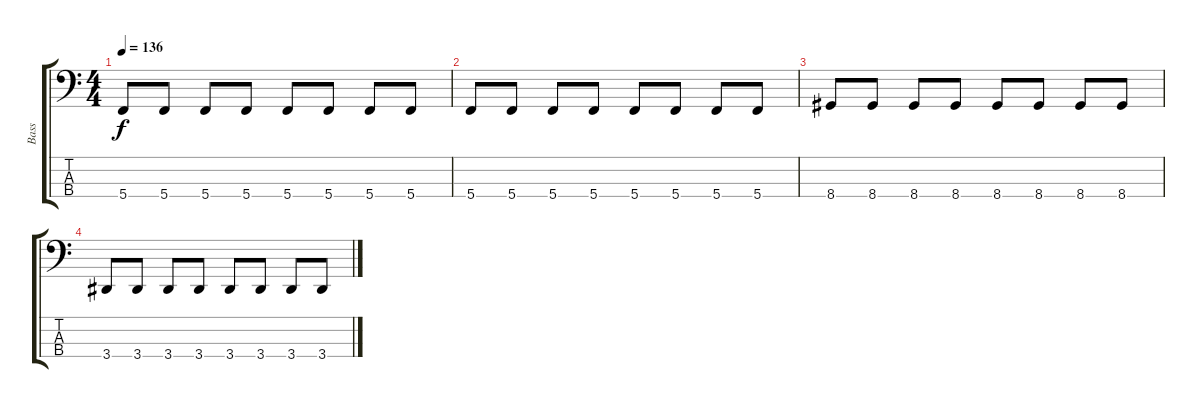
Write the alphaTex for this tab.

\track ("Bass" "Bass") {instrument electricbassfinger}
\staff {score tabs}
\tuning (F2 C2 G1 C1) {hide}
\ts (4 4)
\tempo 136
\clef f4
\ks c
5.4.8{dy f} 5.4.8 5.4.8 5.4.8 5.4.8 5.4.8 5.4.8 5.4.8 |
5.4.8{volume 0} 5.4.8 5.4.8 5.4.8 5.4.8 5.4.8 5.4.8 5.4.8 |
8.4.8 8.4.8 8.4.8 8.4.8 8.4.8 8.4.8 8.4.8 8.4.8 |
3.4.8 3.4.8 3.4.8 3.4.8 3.4.8 3.4.8 3.4.8 3.4.8
